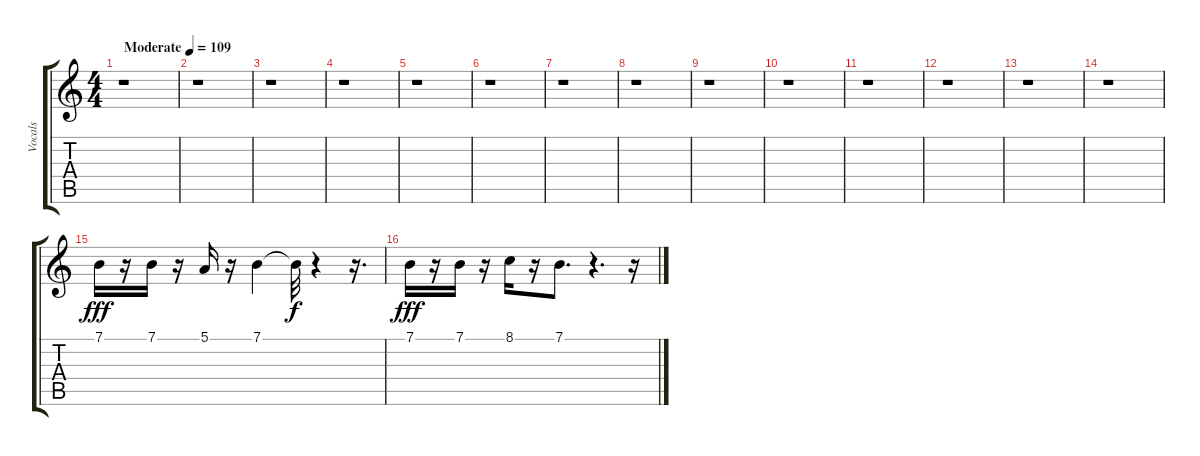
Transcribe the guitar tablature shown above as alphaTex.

\track ("Vocals" "Vocals") {instrument voiceoohs}
\staff {score tabs}
\tuning (E4 B3 G3 D3 A2 E2) {hide}
\ts (4 4)
\tempo (109 "Moderate")
\clef g2
\ks c
r.1{dy fff instrument voiceoohs} |
r.1 |
r.1 |
r.1 |
r.1 |
r.1 |
r.1 |
r.1 |
r.1 |
r.1 |
r.1 |
r.1 |
r.1 |
r.1 |
7.1.16{balance 8} r.16 7.1.16 r.16 5.1.16 r.16 7.1.4 7.1{t}.32{dy f} r.4 r.16{d} |
7.1.16{dy fff} r.16 7.1.16 r.16 8.1.16 r.16 7.1.8{d} r.4{d} r.16
